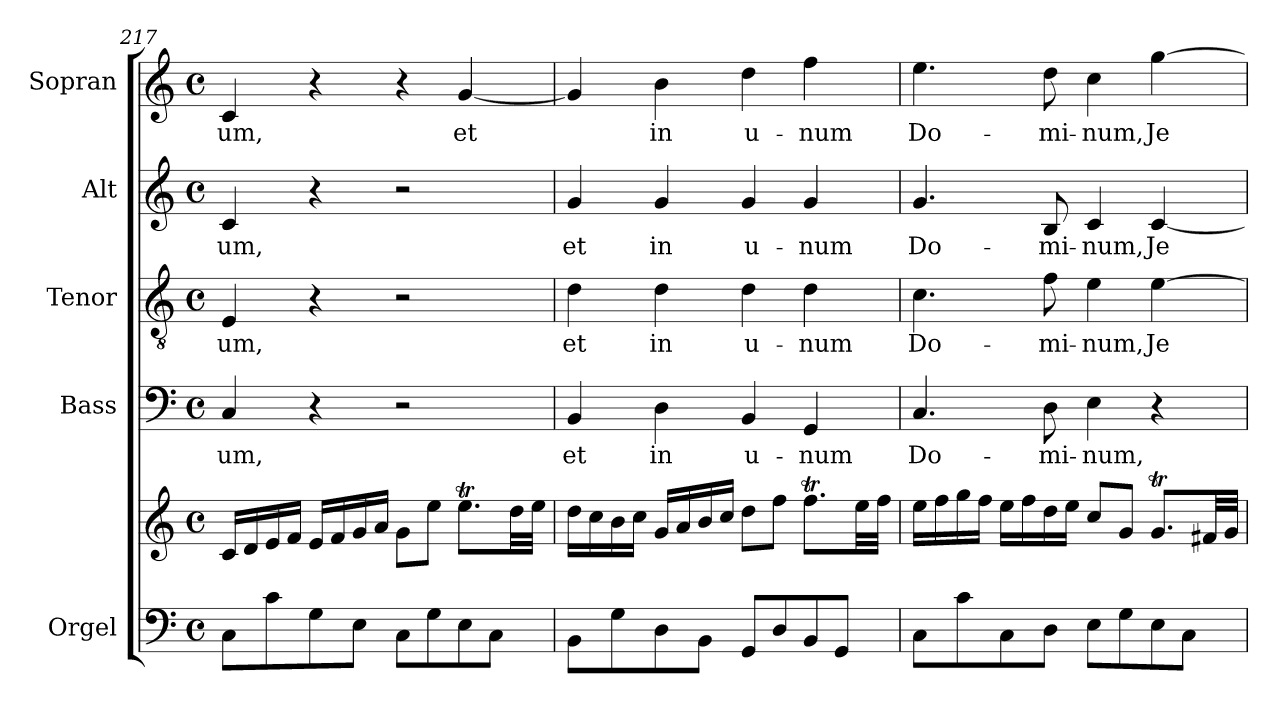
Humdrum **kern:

**kern	**kern	**kern	**text	**kern	**text	**kern	**text	**kern	**text
*part5	*part5	*part4	*part4	*part3	*part3	*part2	*part2	*part1	*part1
*staff6	*staff5	*staff4	*staff4	*staff3	*staff3	*staff2	*staff2	*staff1	*staff1
*I"Orgel	*	*I"Bass	*	*I"Tenor	*	*I"Alt	*	*I"Sopran	*
*I'Org.	*	*I'B.	*	*I'T.	*	*I'A.	*	*I'S.	*
*clefF4	*clefG2	*clefF4	*	*clefGv2	*	*clefG2	*	*clefG2	*
*k[]	*k[]	*k[]	*	*k[]	*	*k[]	*	*k[]	*
*C:	*C:	*C:	*	*C:	*	*C:	*	*C:	*
*M4/4	*M4/4	*M4/4	*	*M4/4	*	*M4/4	*	*M4/4	*
*met(c)	*met(c)	*met(c)	*	*met(c)	*	*met(c)	*	*met(c)	*
=217	=217	=217	=217	=217	=217	=217	=217	=217	=217
!	!	!	!LO:LY:b	!	!LO:LY:b	!	!LO:LY:b	!	!LO:LY:b
8C\L	16c/LL	4C/	-um,	4E/	-um,	4c/	-um,	4c/	-um,
.	16d/	.	.	.	.	.	.	.	.
8c\	16e/	.	.	.	.	.	.	.	.
.	16f/JJ	.	.	.	.	.	.	.	.
8G\	16e/LL	4r	.	4r	.	4r	.	4r	.
.	16f/	.	.	.	.	.	.	.	.
8E\J	16g/	.	.	.	.	.	.	.	.
.	16a/JJ	.	.	.	.	.	.	.	.
8C\L	8g\L	2r	.	2r	.	2r	.	4r	.
8G\	8ee\J	.	.	.	.	.	.	.	.
!	!	!	!	!	!	!	!	!	!LO:LY:b
8E\	8.eet\L	.	.	.	.	.	.	[4g/	et
8C\J	.	.	.	.	.	.	.	.	.
.	32dd\LL	.	.	.	.	.	.	.	.
.	32ee\JJJ	.	.	.	.	.	.	.	.
=218	=218	=218	=218	=218	=218	=218	=218	=218	=218
!	!	!	!LO:LY:b	!	!LO:LY:b	!	!LO:LY:b	!	!
8BB\L	16dd\LL	4BB/	et	4d\	et	4g/	et	4g/]	.
.	16cc\	.	.	.	.	.	.	.	.
8G\	16b\	.	.	.	.	.	.	.	.
.	16cc\JJ	.	.	.	.	.	.	.	.
!	!	!	!LO:LY:b	!	!LO:LY:b	!	!LO:LY:b	!	!LO:LY:b
8D\	16g/LL	4D\	in	4d\	in	4g/	in	4b\	in
.	16a/	.	.	.	.	.	.	.	.
8BB\J	16b/	.	.	.	.	.	.	.	.
.	16cc/JJ	.	.	.	.	.	.	.	.
!	!	!	!LO:LY:b	!	!LO:LY:b	!	!LO:LY:b	!	!LO:LY:b
8GG/L	8dd\L	4BB/	u-	4d\	u-	4g/	u-	4dd\	u-
8D/	8ff\J	.	.	.	.	.	.	.	.
!	!	!	!LO:LY:b	!	!LO:LY:b	!	!LO:LY:b	!	!LO:LY:b
8BB/	8.ffT\L	4GG/	-num	4d\	-num	4g/	-num	4ff\	-num
8GG/J	.	.	.	.	.	.	.	.	.
.	32ee\LL	.	.	.	.	.	.	.	.
.	32ff\JJJ	.	.	.	.	.	.	.	.
!!LO:PB:g=z
=219	=219	=219	=219	=219	=219	=219	=219	=219	=219
!	!	!	!LO:LY:b	!	!LO:LY:b	!	!LO:LY:b	!	!LO:LY:b
8C\L	16ee\LL	4.C/	Do-	4.c\	Do-	4.g/	Do-	4.ee\	Do-
.	16ff\	.	.	.	.	.	.	.	.
8c\	16gg\	.	.	.	.	.	.	.	.
.	16ff\JJ	.	.	.	.	.	.	.	.
8C\	16ee\LL	.	.	.	.	.	.	.	.
.	16ff\	.	.	.	.	.	.	.	.
!	!	!	!LO:LY:b	!	!LO:LY:b	!	!LO:LY:b	!	!LO:LY:b
8D\J	16dd\	8D\	-mi-	8f\	-mi-	8B/	-mi-	8dd\	-mi-
.	16ee\JJ	.	.	.	.	.	.	.	.
!	!	!	!LO:LY:b	!	!LO:LY:b	!	!LO:LY:b	!	!LO:LY:b
8E\L	8cc/L	4E\	-num,	4e\	-num,	4c/	-num,	4cc\	-num,
8G\	8g/J	.	.	.	.	.	.	.	.
!	!	!	!	!	!LO:LY:b	!	!LO:LY:b	!	!LO:LY:b
8E\	8.gT/L	4r	.	[4e\	Je-	[4c/	Je-	[4gg\	Je-
8C\J	.	.	.	.	.	.	.	.	.
.	32f#X/LL	.	.	.	.	.	.	.	.
.	32g/JJJ	.	.	.	.	.	.	.	.
=	=	=	=	=	=	=	=	=	=
*-	*-	*-	*-	*-	*-	*-	*-	*-	*-
